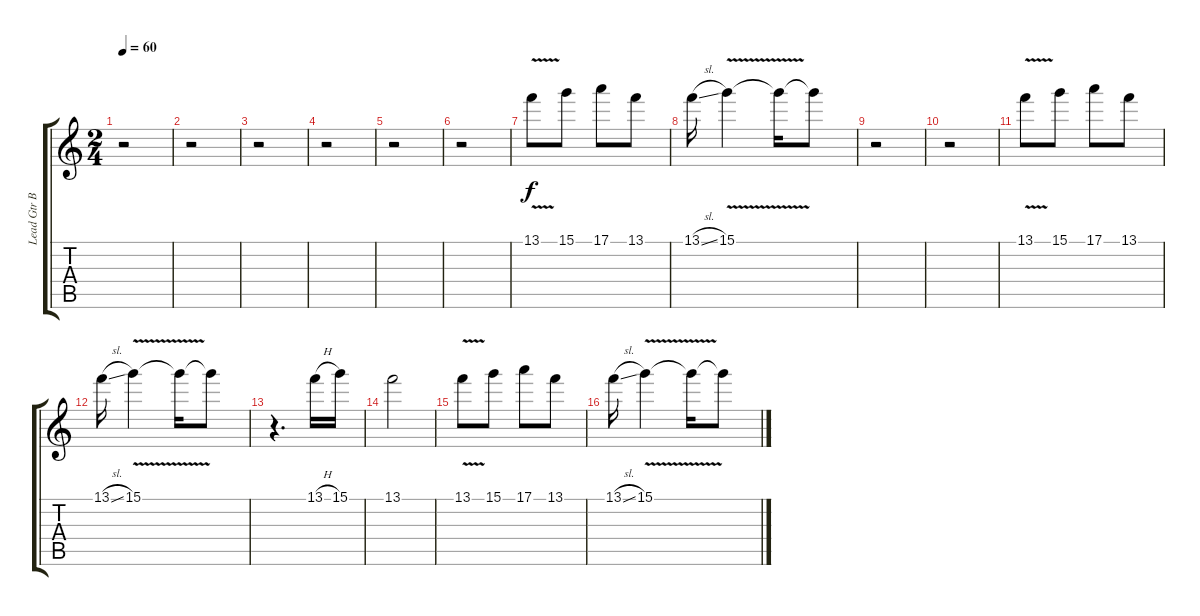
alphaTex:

\track ("Lead Gtr B" "Lead Gtr B") {instrument overdrivenguitar}
\staff {score tabs}
\tuning (E4 B3 G3 D3 A2 E2) {hide}
\ts (2 4)
\tempo 60
\clef g2
\ks c
r.2{dy f} |
r.2 |
r.2 |
r.2 |
r.2 |
r.2 |
13.1{v}.8{volume 8} 15.1.8 17.1.8 13.1.8 |
13.1{sl}.16 15.1{v}.4 15.1{t}.16 15.1{t}.8 |
r.2 |
r.2 |
13.1{v}.8{volume 10} 15.1.8 17.1.8 13.1.8 |
13.1{sl}.16 15.1{v}.4 15.1{t}.16 15.1{t}.8 |
r.4{d} 13.1{h}.16 15.1.16 |
13.1.2 |
13.1{v}.8{volume 9} 15.1.8 17.1.8 13.1.8 |
13.1{sl}.16 15.1{v}.4 15.1{t}.16 15.1{t}.8
